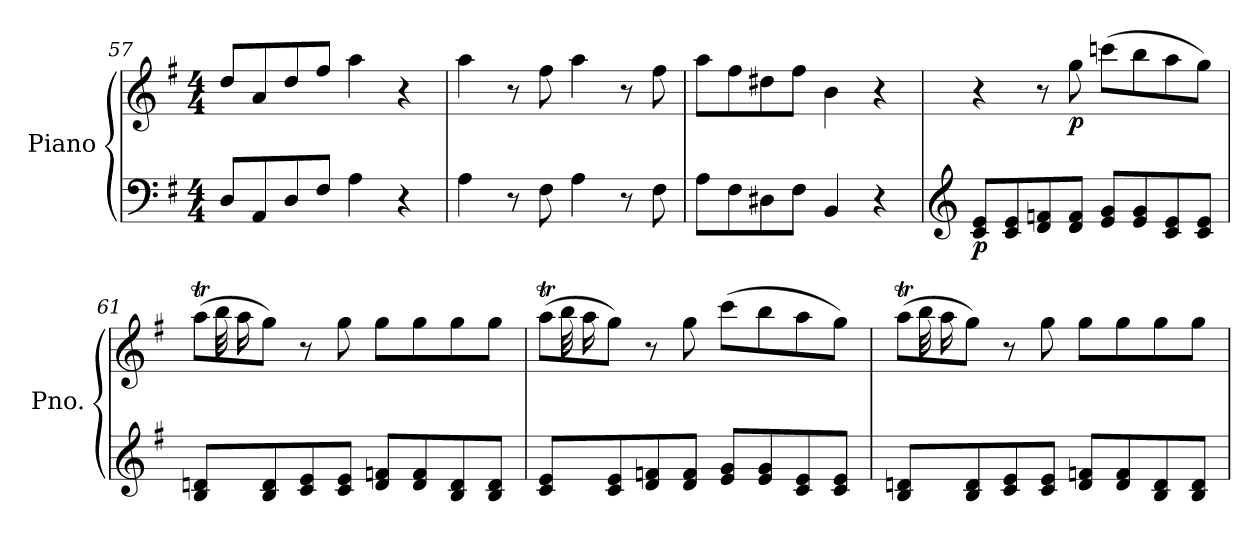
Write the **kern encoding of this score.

**kern	**kern	**dynam
*part1	*part1	*part1
*staff2	*staff1	*staff1/2
*I"Piano	*	*
*I'Pno.	*	*
*clefF4	*clefG2	*
*k[f#]	*k[f#]	*
*M4/4	*M4/4	*
=57	=57	=57
8D/L	8dd/L	.
8AA/	8a/	.
8D/	8dd/	.
8F#/J	8ff#/J	.
4A\	4aa\	.
4r	4r	.
=58	=58	=58
4A\	4aa\	.
8r	8r	.
8F#\	8ff#\	.
4A\	4aa\	.
8r	8r	.
8F#\	8ff#\	.
=59	=59	=59
8A\L	8aa\L	.
8F#\	8ff#\	.
8D#X\	8dd#X\	.
8F#\J	8ff#\J	.
4BB/	4b\	.
4r	4r	.
=60	=60	=60
*clefG2	*	*
!	!	!LO:DY:b=2
8c/ 8e/L	4r	p
8c/ 8e/	.	.
8d/ 8fn/	8r	.
!	!	!LO:DY:b
8d/ 8f/J	8gg\	p
8e/ 8g/L	(8cccn\L	.
8e/ 8g/	8bb\	.
8c/ 8e/	8aa\	.
8c/ 8e/J	8gg\J)	.
=61	=61	=61
*	*^	*
8B/ 8dn/L	(8aaT\L	32ryy	.
.	.	32bb!	.
.	.	16aa!	.
8B/ 8d/	8gg\J)	2..ryy	.
8c/ 8e/	8r	.	.
8c/ 8e/J	8gg\	.	.
8d/ 8fn/L	8gg\L	.	.
8d/ 8f/	8gg\	.	.
8B/ 8d/	8gg\	.	.
8B/ 8d/J	8gg\J	.	.
=62	=62	=62	=62
8c/ 8e/L	(8aaT\L	32ryy	.
.	.	32bb!	.
.	.	16aa!	.
8c/ 8e/	8gg\J)	2..ryy	.
8d/ 8fn/	8r	.	.
8d/ 8f/J	8gg\	.	.
8e/ 8g/L	(8ccc\L	.	.
8e/ 8g/	8bb\	.	.
8c/ 8e/	8aa\	.	.
8c/ 8e/J	8gg\J)	.	.
=63	=63	=63	=63
8B/ 8dn/L	(8aaT\L	32ryy	.
.	.	32bb!	.
.	.	16aa!	.
8B/ 8d/	8gg\J)	2..ryy	.
8c/ 8e/	8r	.	.
8c/ 8e/J	8gg\	.	.
8d/ 8fn/L	8gg\L	.	.
8d/ 8f/	8gg\	.	.
8B/ 8d/	8gg\	.	.
8B/ 8d/J	8gg\J	.	.
*	*v	*v	*
=	=	=
*-	*-	*-
